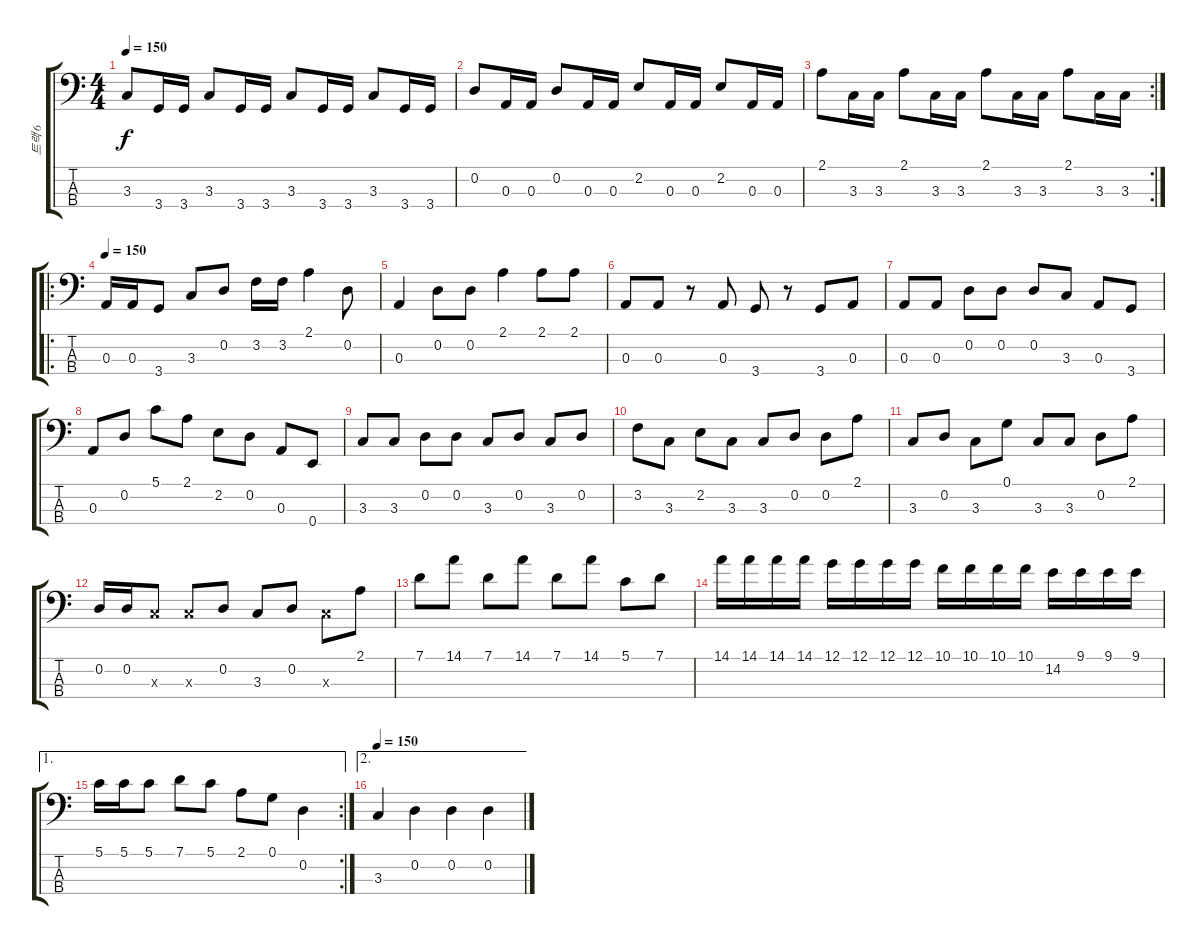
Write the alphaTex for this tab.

\track ("트랙 6" "트랙 6") {instrument electricbassfinger}
\staff {score tabs}
\tuning (G2 D2 A1 E1) {hide}
\ts (4 4)
\tempo 150
\clef f4
\ks c
3.3.8{dy f} 3.4.16 3.4.16 3.3.8 3.4.16 3.4.16 3.3.8 3.4.16 3.4.16 3.3.8 3.4.16 3.4.16 |
0.2.8 0.3.16 0.3.16 0.2.8 0.3.16 0.3.16 2.2.8 0.3.16 0.3.16 2.2.8 0.3.16 0.3.16 |
\rc 2
2.1.8 3.3.16 3.3.16 2.1.8 3.3.16 3.3.16 2.1.8 3.3.16 3.3.16 2.1.8 3.3.16 3.3.16 |
\ro
\tempo 150
0.3.16 0.3.16 3.4.8 3.3.8 0.2.8 3.2.16 3.2.16 2.1.4 0.2.8 |
0.3.4 0.2.8 0.2.8 2.1.4 2.1.8 2.1.8 |
0.3.8 0.3.8 r.8 0.3.8 3.4.8 r.8 3.4.8 0.3.8 |
0.3.8 0.3.8 0.2.8 0.2.8 0.2.8 3.3.8 0.3.8 3.4.8 |
0.3.8 0.2.8 5.1.8 2.1.8 2.2.8 0.2.8 0.3.8 0.4.8 |
3.3.8 3.3.8 0.2.8 0.2.8 3.3.8 0.2.8 3.3.8 0.2.8 |
3.2.8 3.3.8 2.2.8 3.3.8 3.3.8 0.2.8 0.2.8 2.1.8 |
3.3.8 0.2.8 3.3.8 0.1.8 3.3.8 3.3.8 0.2.8 2.1.8 |
0.2.16 0.2.16 3.3{x}.8 3.3{x}.8 0.2.8 3.3.8 0.2.8 3.3{x}.8 2.1.8 |
7.1.8 14.1.8 7.1.8 14.1.8 7.1.8 14.1.8 5.1.8 7.1.8 |
14.1.16 14.1.16 14.1.16 14.1.16 12.1.16 12.1.16 12.1.16 12.1.16 10.1.16 10.1.16 10.1.16 10.1.16 14.2.16 9.1.16 9.1.16 9.1.16 |
\ae 1
\rc 2
5.1.16 5.1.16 5.1.8 7.1.8 5.1.8 2.1.8 0.1.8 0.2.4 |
\ae 2
\tempo 150
3.3.4 0.2.4 0.2.4 0.2.4
